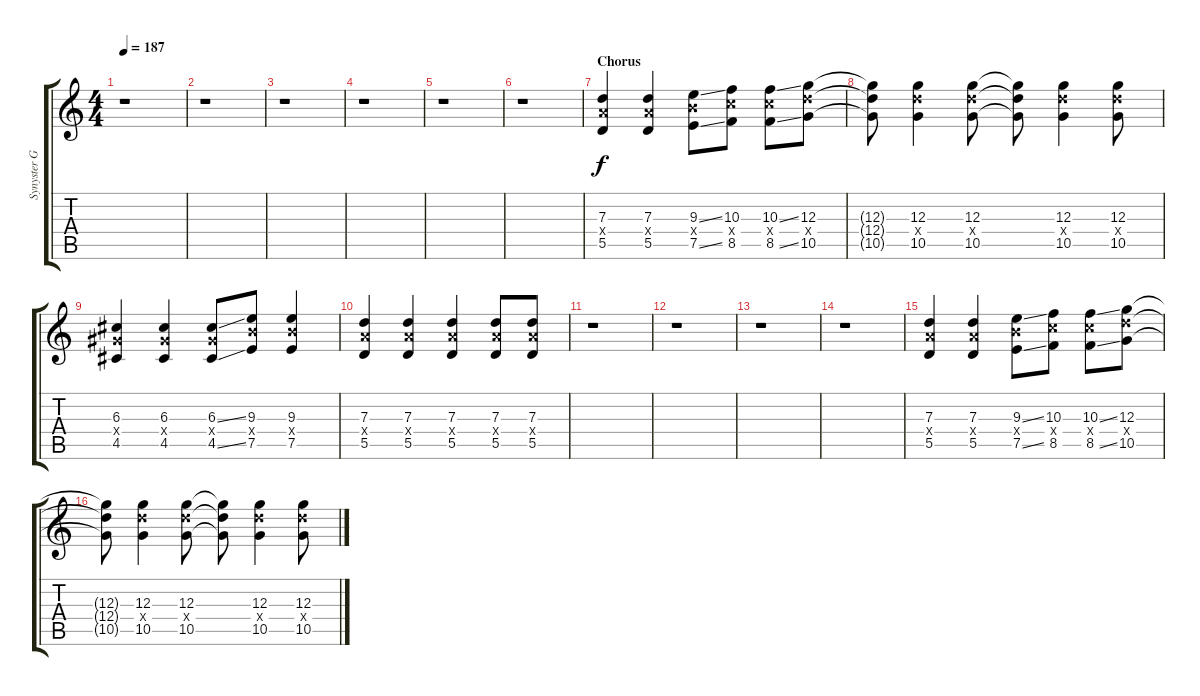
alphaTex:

\track ("Synyster Gates (Neutral Lead)" "Synyster G") {instrument distortionguitar}
\staff {score tabs}
\tuning (E4 B3 G3 D3 A2 D2) {hide}
\ts (4 4)
\tempo 187
\clef g2
\ks c
r.1{dy f} |
r.1 |
r.1 |
r.1 |
r.1 |
r.1 |
\section ("" "Chorus")
(7.3 7.4{x} 5.5).4 (7.3 7.4{x} 5.5).4 (9.3{ss} 9.4{x} 7.5{ss}).8 (10.3 10.4{x} 8.5).8 (10.3{ss} 10.4{x} 8.5{ss}).8 (12.3 12.4{x} 10.5).8 |
(12.3{t} 12.4{t} 10.5{t}).8 (12.3 12.4{x} 10.5).4 (12.3 12.4{x} 10.5).8 (12.3{t} 12.4{t} 10.5{t}).8 (12.3 12.4{x} 10.5).4 (12.3 12.4{x} 10.5).8 |
(6.3 6.4{x} 4.5).4 (6.3 6.4{x} 4.5).4 (6.3{ss} 6.4{x} 4.5{ss}).8 (9.3 9.4{x} 7.5).8 (9.3 9.4{x} 7.5).4 |
(7.3 7.4{x} 5.5).4 (7.3 7.4{x} 5.5).4 (7.3 7.4{x} 5.5).4 (7.3 7.4{x} 5.5).8 (7.3 7.4{x} 5.5).8 |
r.1 |
r.1 |
r.1 |
r.1 |
(7.3 7.4{x} 5.5).4 (7.3 7.4{x} 5.5).4 (9.3{ss} 9.4{x} 7.5{ss}).8 (10.3 10.4{x} 8.5).8 (10.3{ss} 10.4{x} 8.5{ss}).8 (12.3 12.4{x} 10.5).8 |
(12.3{t} 12.4{t} 10.5{t}).8 (12.3 12.4{x} 10.5).4 (12.3 12.4{x} 10.5).8 (12.3{t} 12.4{t} 10.5{t}).8 (12.3 12.4{x} 10.5).4 (12.3 12.4{x} 10.5).8
